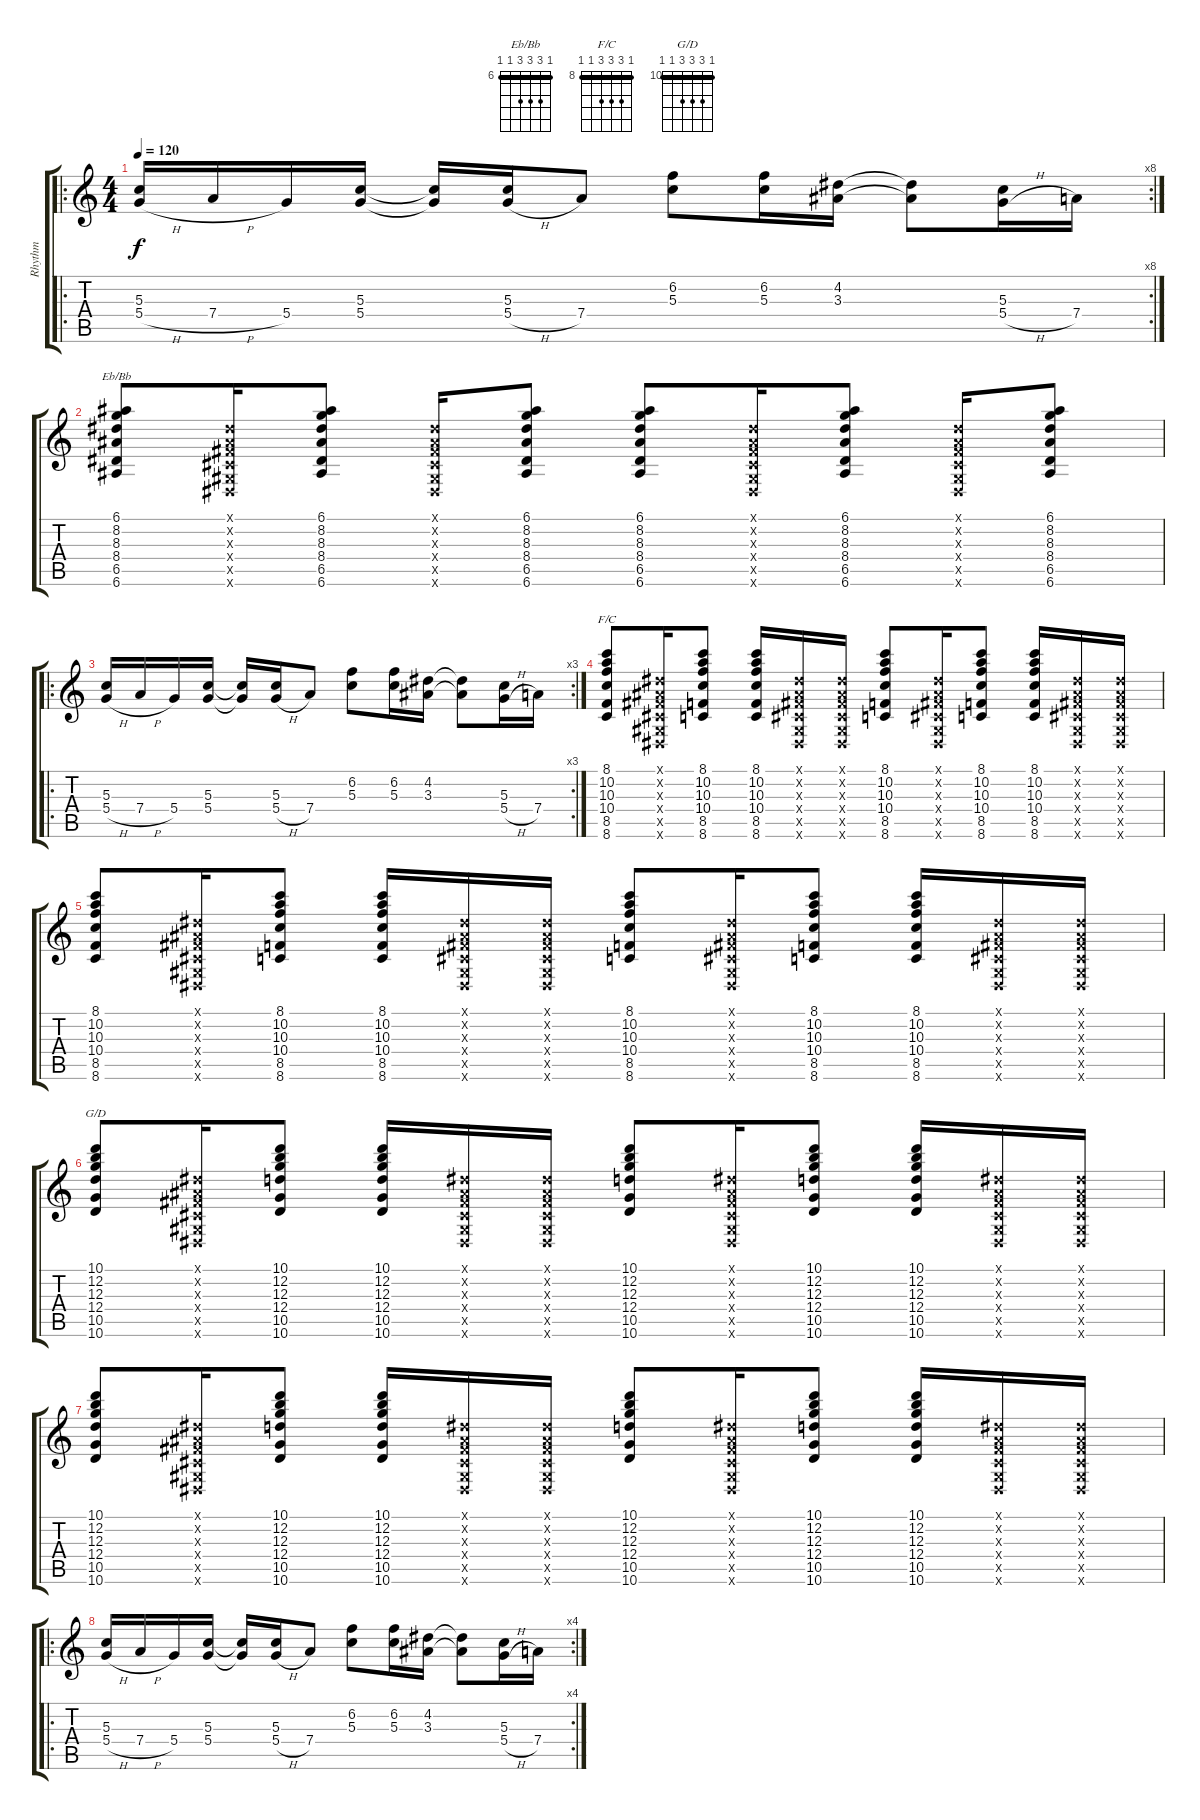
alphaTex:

\track ("Rhythm" "Rhythm") {instrument electricguitarclean}
\staff {score tabs}
\tuning (E4 B3 G3 D3 A2 E2) {hide}
\chord ("Eb/Bb" 6 8 8 8 6 6) {firstfret 6 barre 6}
\chord ("F/C" 8 10 10 10 8 8) {firstfret 8 barre 8}
\chord ("G/D" 10 12 12 12 10 10) {firstfret 10 barre 10}
\ro
\rc 8
\ts (4 4)
\tempo 120
\clef g2
\ks c
(5.3 5.4{h}).16{dy f} 7.4{h}.16 5.4.16 (5.3 5.4).16 (5.3{t} 5.4{t}).16 (5.3 5.4{h}).16 7.4.8 (6.2 5.3).8 (6.2 5.3).16 (4.2 3.3).16 (4.2{t} 3.3{t}).8 (5.3 5.4{h}).16 7.4.16 |
(6.1 8.2 8.3 8.4 6.5 6.6).8{ch "Eb/Bb"} (-1.1{x} -1.2{x} -1.3{x} -1.4{x} -1.5{x} -1.6{x}).16 (6.1 8.2 8.3 8.4 6.5 6.6).8 (-1.1{x} -1.2{x} -1.3{x} -1.4{x} -1.5{x} -1.6{x}).16 (6.1 8.2 8.3 8.4 6.5 6.6).8 (6.1 8.2 8.3 8.4 6.5 6.6).8 (-1.1{x} -1.2{x} -1.3{x} -1.4{x} -1.5{x} -1.6{x}).16 (6.1 8.2 8.3 8.4 6.5 6.6).8 (-1.1{x} -1.2{x} -1.3{x} -1.4{x} -1.5{x} -1.6{x}).16 (6.1 8.2 8.3 8.4 6.5 6.6).8 |
\ro
\rc 3
(5.3 5.4{h}).16 7.4{h}.16 5.4.16 (5.3 5.4).16 (5.3{t} 5.4{t}).16 (5.3 5.4{h}).16 7.4.8 (6.2 5.3).8 (6.2 5.3).16 (4.2 3.3).16 (4.2{t} 3.3{t}).8 (5.3 5.4{h}).16 7.4.16 |
(8.1 10.2 10.3 10.4 8.5 8.6).8{ch "F/C"} (-1.1{x} -1.2{x} -1.3{x} -1.4{x} -1.5{x} -1.6{x}).16 (8.1 10.2 10.3 10.4 8.5 8.6).8 (8.1 10.2 10.3 10.4 8.5 8.6).16 (-1.1{x} -1.2{x} -1.3{x} -1.4{x} -1.5{x} -1.6{x}).16 (-1.1{x} -1.2{x} -1.3{x} -1.4{x} -1.5{x} -1.6{x}).16 (8.1 10.2 10.3 10.4 8.5 8.6).8 (-1.1{x} -1.2{x} -1.3{x} -1.4{x} -1.5{x} -1.6{x}).16 (8.1 10.2 10.3 10.4 8.5 8.6).8 (8.1 10.2 10.3 10.4 8.5 8.6).16 (-1.1{x} -1.2{x} -1.3{x} -1.4{x} -1.5{x} -1.6{x}).16 (-1.1{x} -1.2{x} -1.3{x} -1.4{x} -1.5{x} -1.6{x}).16 |
(8.1 10.2 10.3 10.4 8.5 8.6).8 (-1.1{x} -1.2{x} -1.3{x} -1.4{x} -1.5{x} -1.6{x}).16 (8.1 10.2 10.3 10.4 8.5 8.6).8 (8.1 10.2 10.3 10.4 8.5 8.6).16 (-1.1{x} -1.2{x} -1.3{x} -1.4{x} -1.5{x} -1.6{x}).16 (-1.1{x} -1.2{x} -1.3{x} -1.4{x} -1.5{x} -1.6{x}).16 (8.1 10.2 10.3 10.4 8.5 8.6).8 (-1.1{x} -1.2{x} -1.3{x} -1.4{x} -1.5{x} -1.6{x}).16 (8.1 10.2 10.3 10.4 8.5 8.6).8 (8.1 10.2 10.3 10.4 8.5 8.6).16 (-1.1{x} -1.2{x} -1.3{x} -1.4{x} -1.5{x} -1.6{x}).16 (-1.1{x} -1.2{x} -1.3{x} -1.4{x} -1.5{x} -1.6{x}).16 |
(10.1 12.2 12.3 12.4 10.5 10.6).8{ch "G/D"} (-1.1{x} -1.2{x} -1.3{x} -1.4{x} -1.5{x} -1.6{x}).16 (10.1 12.2 12.3 12.4 10.5 10.6).8 (10.1 12.2 12.3 12.4 10.5 10.6).16 (-1.1{x} -1.2{x} -1.3{x} -1.4{x} -1.5{x} -1.6{x}).16 (-1.1{x} -1.2{x} -1.3{x} -1.4{x} -1.5{x} -1.6{x}).16 (10.1 12.2 12.3 12.4 10.5 10.6).8 (-1.1{x} -1.2{x} -1.3{x} -1.4{x} -1.5{x} -1.6{x}).16 (10.1 12.2 12.3 12.4 10.5 10.6).8 (10.1 12.2 12.3 12.4 10.5 10.6).16 (-1.1{x} -1.2{x} -1.3{x} -1.4{x} -1.5{x} -1.6{x}).16 (-1.1{x} -1.2{x} -1.3{x} -1.4{x} -1.5{x} -1.6{x}).16 |
(10.1 12.2 12.3 12.4 10.5 10.6).8 (-1.1{x} -1.2{x} -1.3{x} -1.4{x} -1.5{x} -1.6{x}).16 (10.1 12.2 12.3 12.4 10.5 10.6).8 (10.1 12.2 12.3 12.4 10.5 10.6).16 (-1.1{x} -1.2{x} -1.3{x} -1.4{x} -1.5{x} -1.6{x}).16 (-1.1{x} -1.2{x} -1.3{x} -1.4{x} -1.5{x} -1.6{x}).16 (10.1 12.2 12.3 12.4 10.5 10.6).8 (-1.1{x} -1.2{x} -1.3{x} -1.4{x} -1.5{x} -1.6{x}).16 (10.1 12.2 12.3 12.4 10.5 10.6).8 (10.1 12.2 12.3 12.4 10.5 10.6).16 (-1.1{x} -1.2{x} -1.3{x} -1.4{x} -1.5{x} -1.6{x}).16 (-1.1{x} -1.2{x} -1.3{x} -1.4{x} -1.5{x} -1.6{x}).16 |
\ro
\rc 4
(5.3 5.4{h}).16 7.4{h}.16 5.4.16 (5.3 5.4).16 (5.3{t} 5.4{t}).16 (5.3 5.4{h}).16 7.4.8 (6.2 5.3).8 (6.2 5.3).16 (4.2 3.3).16 (4.2{t} 3.3{t}).8 (5.3 5.4{h}).16 7.4.16
